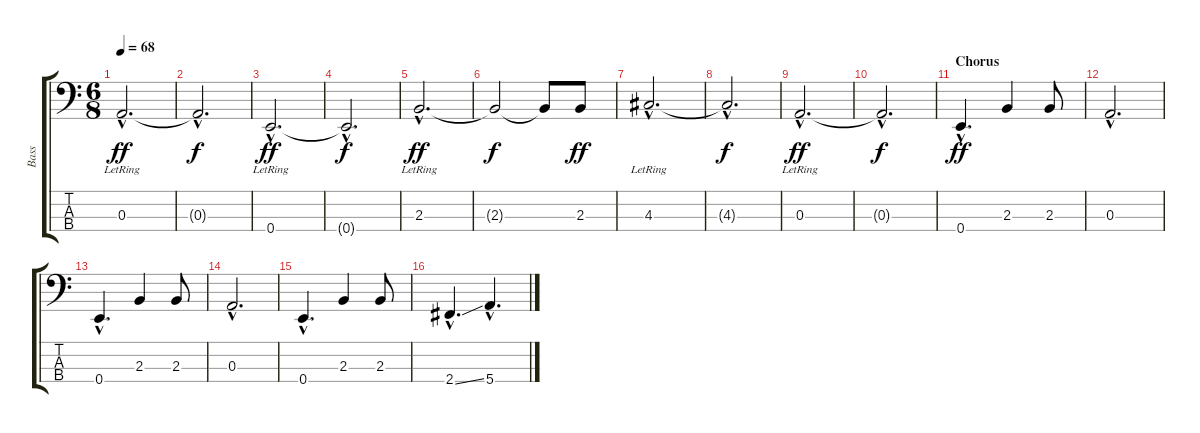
\track ("Bass" "Bass") {instrument electricbassfinger}
\staff {score tabs}
\tuning (G2 D2 A1 E1) {hide}
\ts (6 8)
\tempo 68
\clef f4
\ks c
0.3{hac lr}.2{d dy ff} |
0.3{hac t}.2{d dy f} |
0.4{hac lr}.2{d dy ff} |
0.4{hac t}.2{d dy f} |
2.3{hac lr}.2{d dy ff} |
2.3{t}.2{dy f} 2.3{t}.8 2.3.8{dy ff} |
4.3{hac lr}.2{d} |
4.3{hac t}.2{d dy f} |
0.3{hac lr}.2{d dy ff} |
0.3{hac t}.2{d dy f} |
\section ("" "Chorus")
0.4{hac}.4{d dy ff} 2.3.4 2.3.8 |
0.3{hac}.2{d} |
0.4{hac}.4{d} 2.3.4 2.3.8 |
0.3{hac}.2{d} |
0.4{hac}.4{d} 2.3.4 2.3.8 |
2.4{ss hac}.4{d} 5.4{hac}.4{d}
